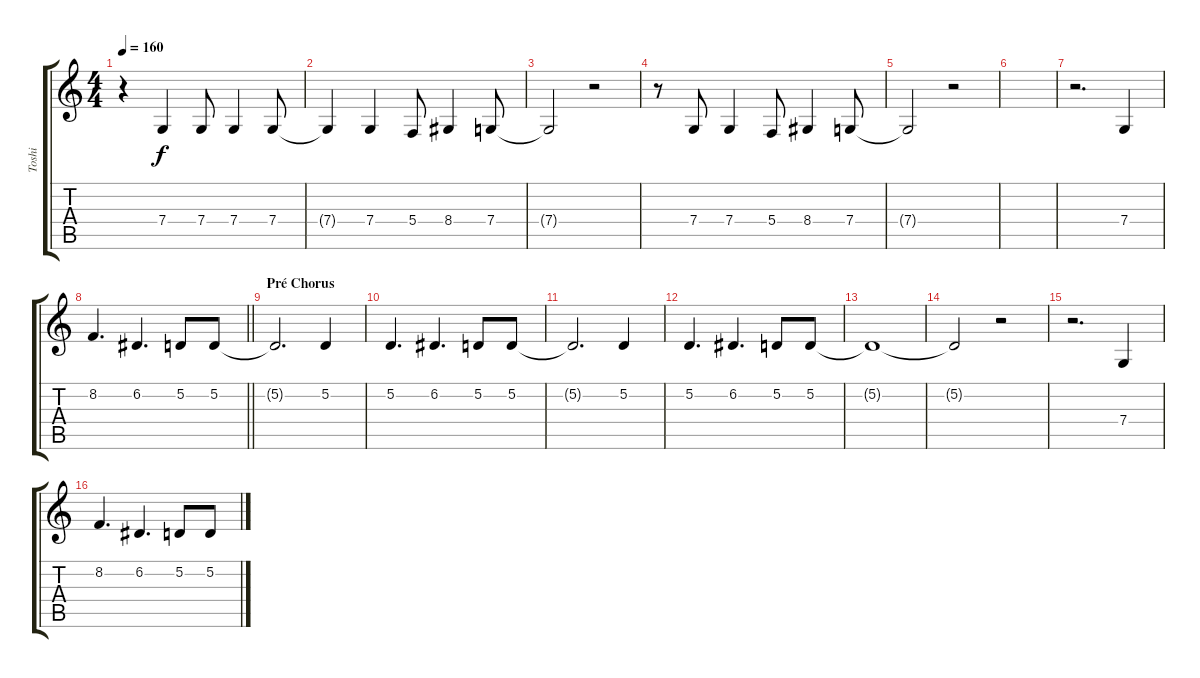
\track ("Toshi" "Toshi") {instrument trumpet}
\staff {score tabs}
\tuning (D4 A3 F3 C3 G2 D2) {hide}
\ts (4 4)
\tempo 160
\clef g2
\ks c
r.4{dy f} 7.4.4 7.4.8 7.4.4 7.4.8 |
7.4{t}.4 7.4.4 5.4.8 8.4.4 7.4.8 |
7.4{t}.2 r.2 |
r.8 7.4.8 7.4.4 5.4.8 8.4.4 7.4.8 |
7.4{t}.2 r.2 |
|
r.2{d} 7.4.4 |
\barLineRight lightlight
8.2.4{d} 6.2.4{d} 5.2.8 5.2.8 |
\section ("" "Pré Chorus")
5.2{t}.2{d} 5.2.4 |
5.2.4{d} 6.2.4{d} 5.2.8 5.2.8 |
5.2{t}.2{d} 5.2.4 |
5.2.4{d} 6.2.4{d} 5.2.8 5.2.8 |
5.2{t}.1 |
5.2{t}.2 r.2 |
r.2{d} 7.4.4 |
8.2.4{d} 6.2.4{d} 5.2.8 5.2.8
